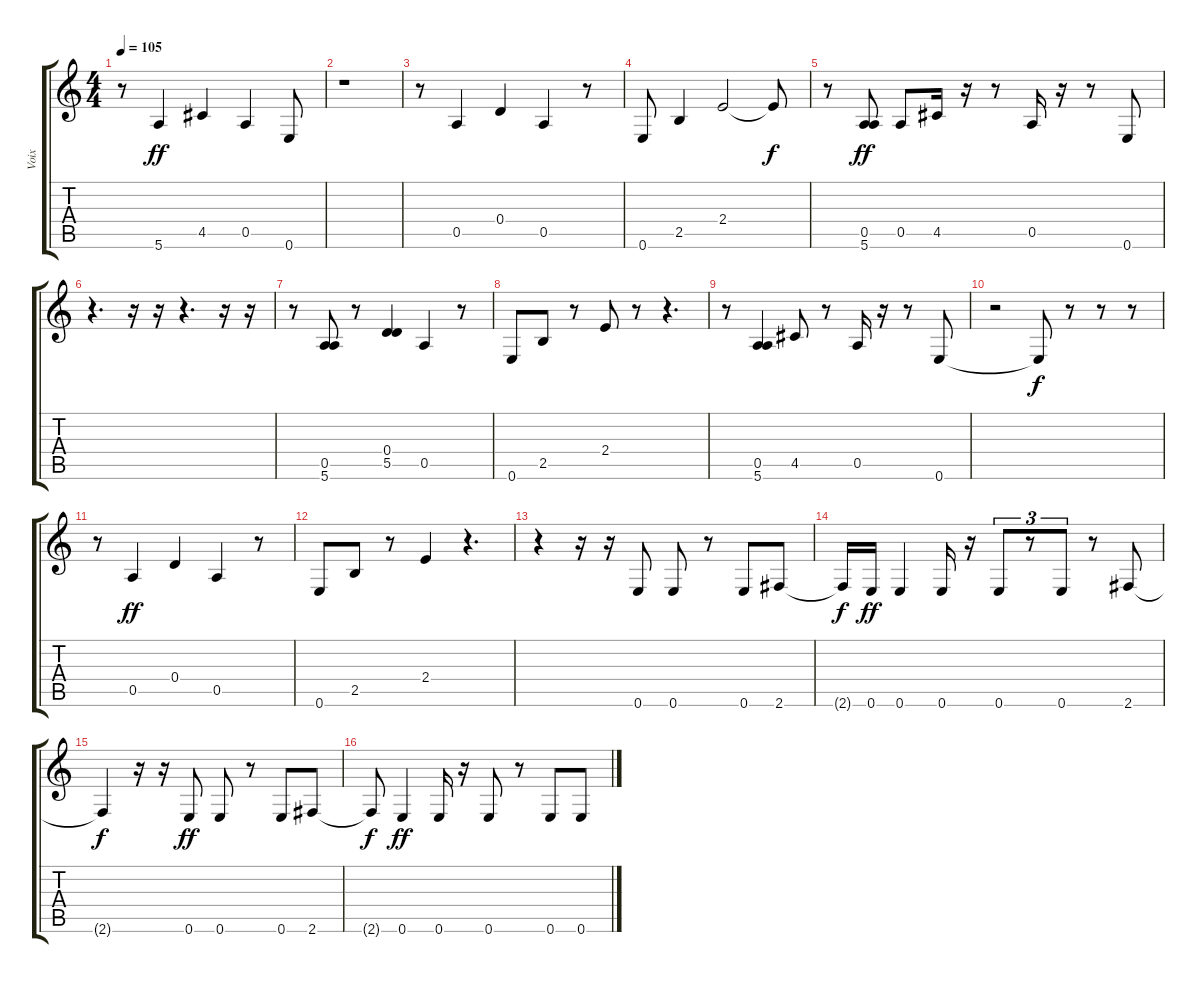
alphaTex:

\track ("Voix" "Voix") {instrument lead6voice}
\staff {score tabs}
\tuning (E5 B4 G4 D4 A3 E3) {hide}
\ts (4 4)
\tempo 105
\clef g2
\ks c
r.8{dy ff instrument lead6voice} 5.6.4 4.5.4 0.5.4 0.6.8 |
r.1 |
r.8 0.5.4 0.4.4 0.5.4 r.8 |
0.6.8 2.5.4 2.4.2 2.4{t}.8{dy f} |
r.8 (0.5 5.6).8{dy ff} 0.5.8 4.5.16 r.16 r.8 0.5.16 r.16 r.8 0.6.8 |
r.4{d} r.16 r.16 r.4{d} r.16 r.16 |
r.8 (0.5 5.6).8 r.8 (0.4 5.5).4 0.5.4 r.8 |
0.6.8 2.5.8 r.8 2.4.8 r.8 r.4{d} |
r.8 (0.5 5.6).4 4.5.8 r.8 0.5.16 r.16 r.8 0.6.8 |
r.2 0.6{t}.8{dy f} r.8 r.8 r.8 |
r.8 0.5.4{dy ff} 0.4.4 0.5.4 r.8 |
0.6.8 2.5.8 r.8 2.4.4 r.4{d} |
r.4 r.16 r.16 0.6.8 0.6.8 r.8 0.6.8 2.6.8 |
2.6{t}.16{dy f} 0.6.16{dy ff} 0.6.4 0.6.16 r.16 0.6.8{tu (3 2)} r.8{tu (3 2)} 0.6.8{tu (3 2)} r.8 2.6.8 |
2.6{t}.4{dy f} r.16 r.16 0.6.8{dy ff} 0.6.8 r.8 0.6.8 2.6.8 |
2.6{t}.8{dy f} 0.6.4{dy ff} 0.6.16 r.16 0.6.8 r.8 0.6.8 0.6.8
